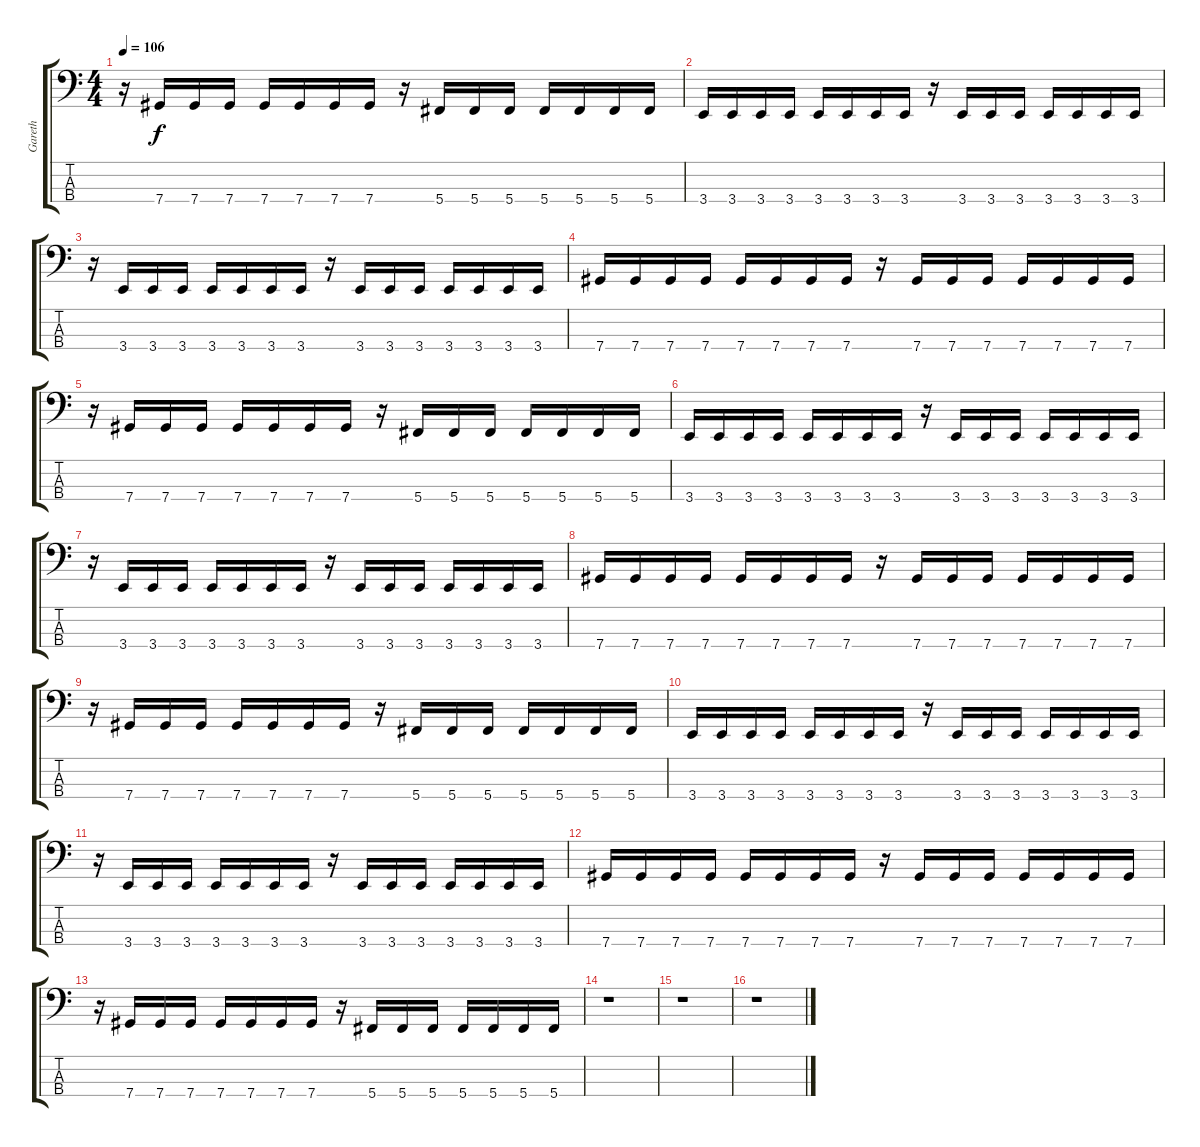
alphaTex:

\track ("Gareth" "Gareth") {instrument electricbassfinger}
\staff {score tabs}
\tuning (Gb2 Db2 Ab1 Db1) {hide}
\ts (4 4)
\tempo 106
\clef f4
\ks c
r.16{dy f} 7.4.16 7.4.16 7.4.16 7.4.16 7.4.16 7.4.16 7.4.16 r.16 5.4.16 5.4.16 5.4.16 5.4.16 5.4.16 5.4.16 5.4.16 |
3.4.16 3.4.16 3.4.16 3.4.16 3.4.16 3.4.16 3.4.16 3.4.16 r.16 3.4.16 3.4.16 3.4.16 3.4.16 3.4.16 3.4.16 3.4.16 |
r.16 3.4.16 3.4.16 3.4.16 3.4.16 3.4.16 3.4.16 3.4.16 r.16 3.4.16 3.4.16 3.4.16 3.4.16 3.4.16 3.4.16 3.4.16 |
7.4.16 7.4.16 7.4.16 7.4.16 7.4.16 7.4.16 7.4.16 7.4.16 r.16 7.4.16 7.4.16 7.4.16 7.4.16 7.4.16 7.4.16 7.4.16 |
r.16 7.4.16 7.4.16 7.4.16 7.4.16 7.4.16 7.4.16 7.4.16 r.16 5.4.16 5.4.16 5.4.16 5.4.16 5.4.16 5.4.16 5.4.16 |
3.4.16 3.4.16 3.4.16 3.4.16 3.4.16 3.4.16 3.4.16 3.4.16 r.16 3.4.16 3.4.16 3.4.16 3.4.16 3.4.16 3.4.16 3.4.16 |
r.16 3.4.16 3.4.16 3.4.16 3.4.16 3.4.16 3.4.16 3.4.16 r.16 3.4.16 3.4.16 3.4.16 3.4.16 3.4.16 3.4.16 3.4.16 |
7.4.16 7.4.16 7.4.16 7.4.16 7.4.16 7.4.16 7.4.16 7.4.16 r.16 7.4.16 7.4.16 7.4.16 7.4.16 7.4.16 7.4.16 7.4.16 |
r.16 7.4.16 7.4.16 7.4.16 7.4.16 7.4.16 7.4.16 7.4.16 r.16 5.4.16 5.4.16 5.4.16 5.4.16 5.4.16 5.4.16 5.4.16 |
3.4.16 3.4.16 3.4.16 3.4.16 3.4.16 3.4.16 3.4.16 3.4.16 r.16 3.4.16 3.4.16 3.4.16 3.4.16 3.4.16 3.4.16 3.4.16 |
r.16 3.4.16 3.4.16 3.4.16 3.4.16 3.4.16 3.4.16 3.4.16 r.16 3.4.16 3.4.16 3.4.16 3.4.16 3.4.16 3.4.16 3.4.16 |
7.4.16 7.4.16 7.4.16 7.4.16 7.4.16 7.4.16 7.4.16 7.4.16 r.16 7.4.16 7.4.16 7.4.16 7.4.16 7.4.16 7.4.16 7.4.16 |
r.16 7.4.16 7.4.16 7.4.16 7.4.16 7.4.16 7.4.16 7.4.16 r.16 5.4.16 5.4.16 5.4.16 5.4.16 5.4.16 5.4.16 5.4.16 |
r.1 |
r.1 |
r.1
